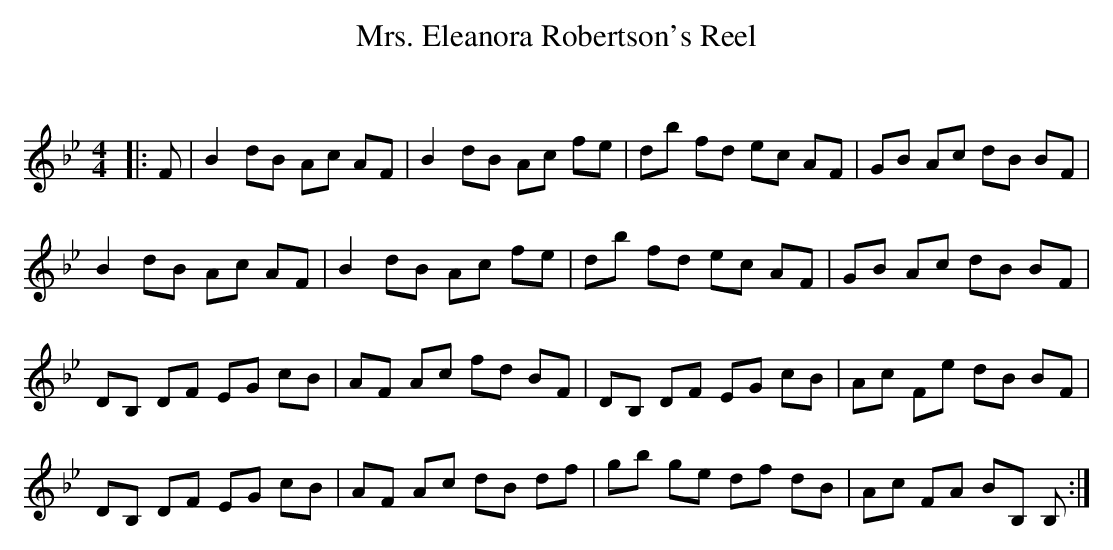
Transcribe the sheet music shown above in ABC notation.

X:1
T: Mrs. Eleanora Robertson's Reel
C:
Q: 232
K:Bb
M:4/4
L:1/8
|:F|B2 dB Ac AF|B2 dB Ac fe|db fd ec AF|GB Ac dB BF|
B2 dB Ac AF|B2 dB Ac fe|db fd ec AF|GB Ac dB BF|
DB, DF EG cB|AF Ac fd BF|DB, DF EG cB|Ac Fe dB BF|
DB, DF EG cB|AF Ac dB df|gb ge df dB|Ac FA BB, B,:|
